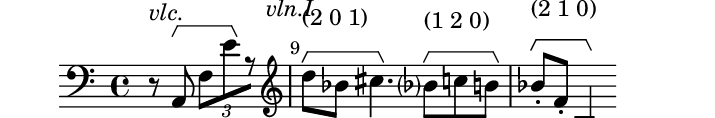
\version "2.10.33"

\include "../config/lib.ly"

\score {
  \new Staff {
    \time 4/4
    \relative c {
      \set Score.currentBarNumber = #9
      \bar ""
      \override Score.BarNumber #'break-visibility = #end-of-line-invisible
      \partial 2
      \clef bass
      \bracketUp
      r8^\markup{\italic{vlc.}}
      \override TextScript #'extra-offset = #'( 0 . 4 )
      a8\startGroup^\markup{(0 1 2)} \times 2/3 {f'8[ e'\stopGroup \once \override TextScript #'extra-offset = #'( 2 . 2 ) r^\markup{\italic{vln.I}}]} \revert TextScript #'extra-offset
      \clef treble
      \override TextScript #'extra-offset = #'( 0 . 1.5 )
      d'8\startGroup^\markup{(2 0 1)} bes cis4.\stopGroup 
      bes?8\startGroup^\markup{(1 2 0)} c b\stopGroup
      \revert Score.BarNumber #'break-visibility
      \override TextScript #'extra-offset = #'( 0 . 1.5 )
      bes-.\startGroup^\markup{(2 1 0)} f-. a,4-.\stopGroup
    }
  }
  \layout {
    \context {
      \Staff \consists "Horizontal_bracket_engraver"
    }
  }
}
\paper {
  paper-width = 12.1\cm
  paper-height = 2\cm
  line-width = 13\cm
  top-margin = -.4\cm
  left-margin = -1.2\cm
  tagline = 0
  indent = 0
}
